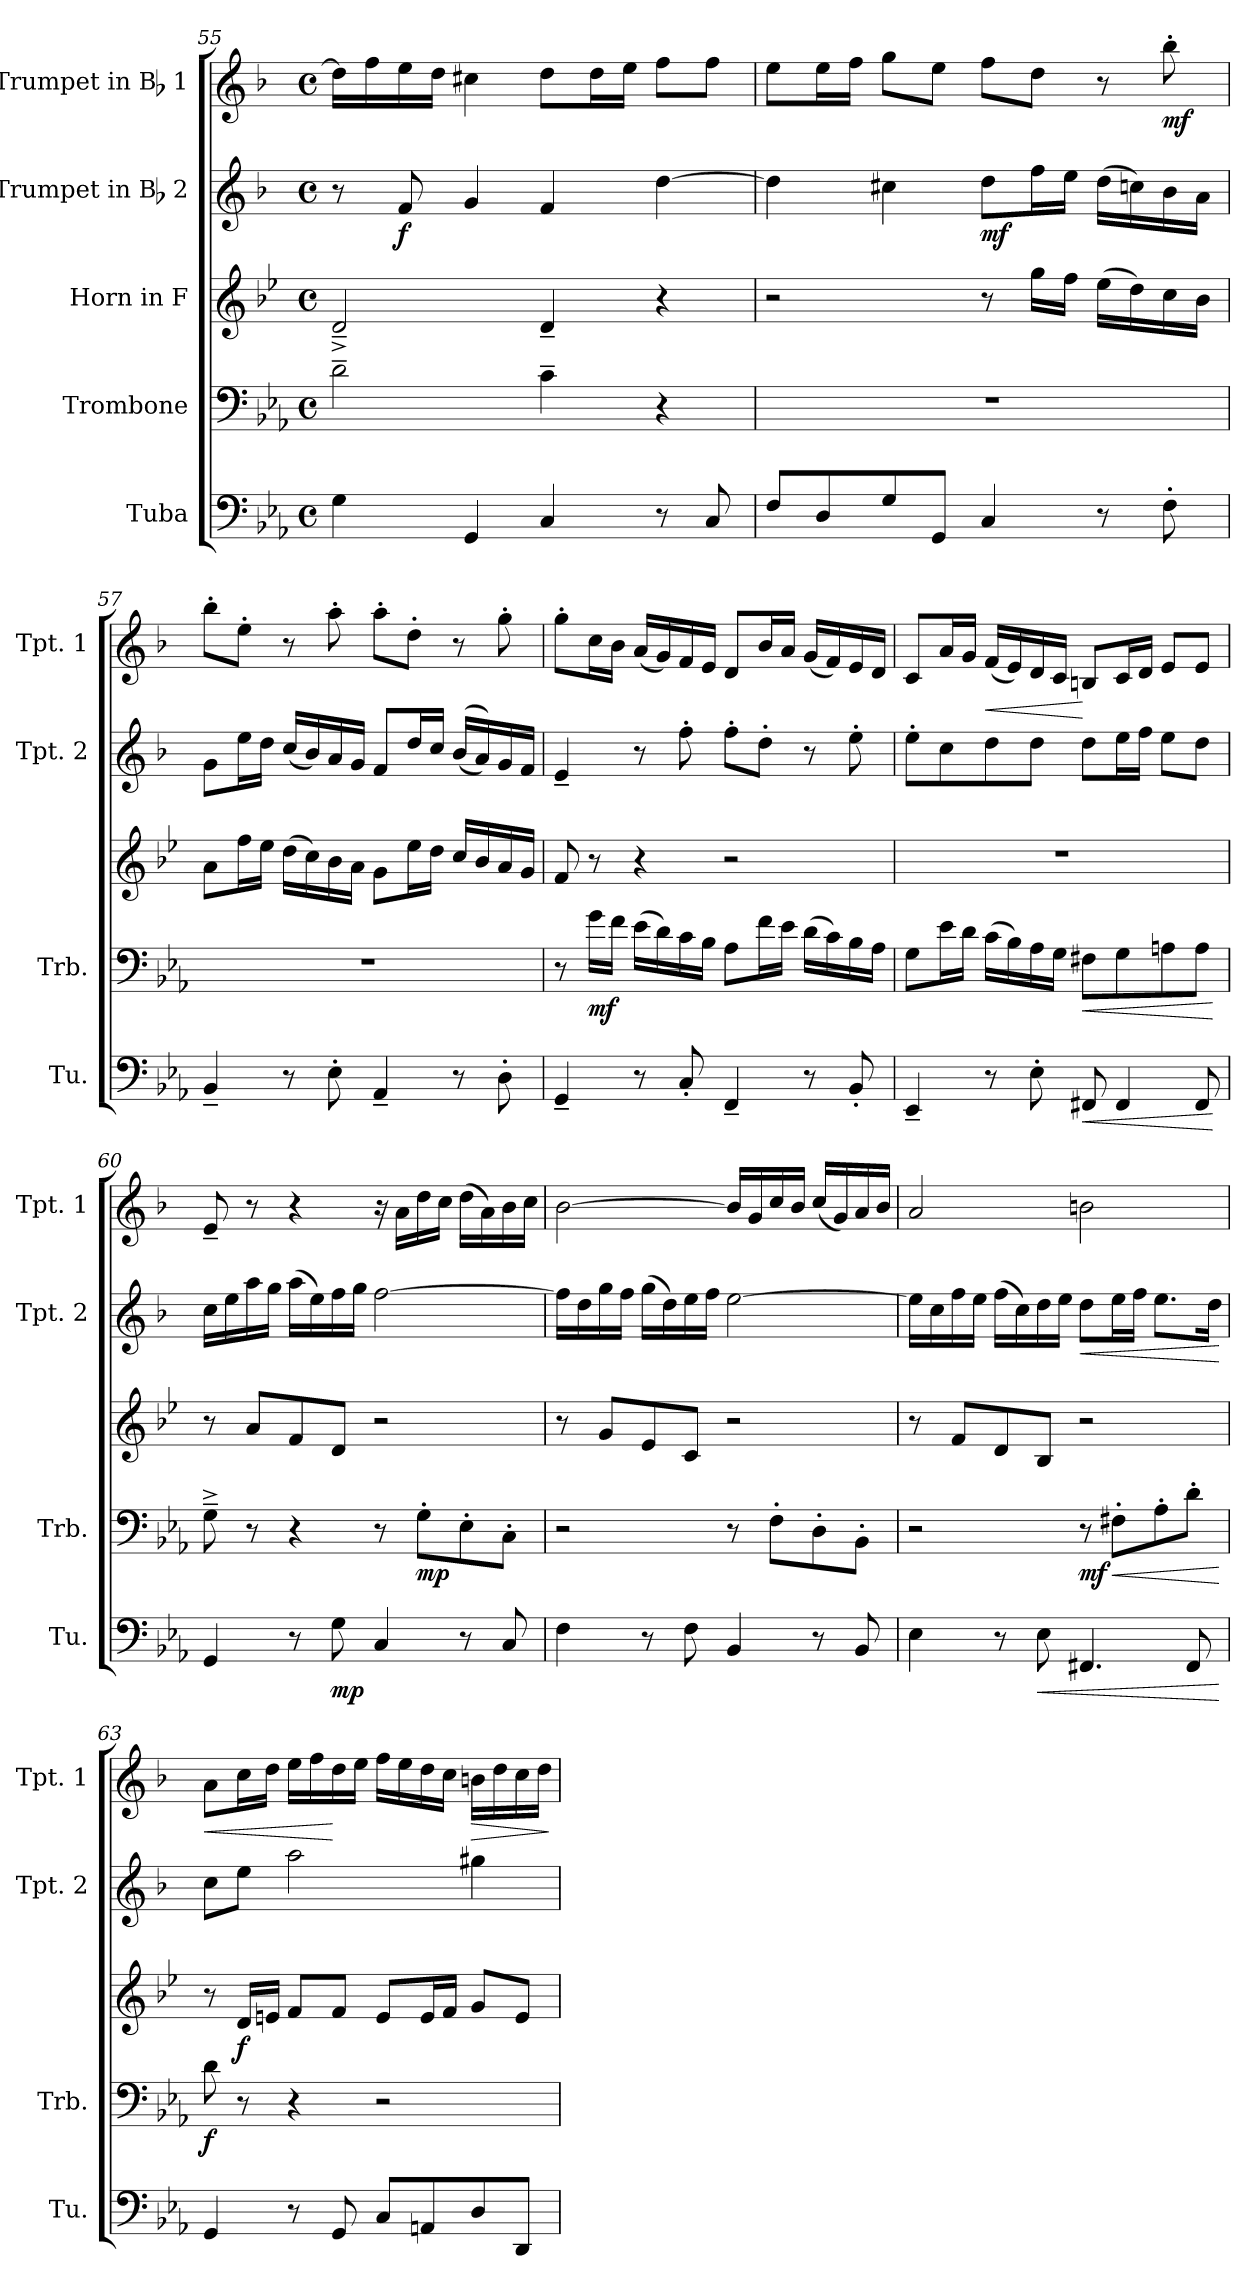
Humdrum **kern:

**kern	**dynam	**kern	**dynam	**kern	**dynam	**kern	**dynam	**kern	**dynam
*part5	*part5	*part4	*part4	*part3	*part3	*part2	*part2	*part1	*part1
*staff5	*staff5	*staff4	*staff4	*staff3	*staff3	*staff2	*staff2	*staff1	*staff1
*I"Tuba	*	*I"Trombone	*	*I"Horn in F	*	*I"Trumpet in Bb 2	*	*I"Trumpet in Bb 1	*
*I'Tu.	*	*I'Trb.	*	*	*	*I'Tpt. 2	*	*I'Tpt. 1	*
!!LO:LB:g=z
*clefF4	*	*clefF4	*	*clefG2	*	*clefG2	*	*clefG2	*
*	*	*	*	*ITrd4c7	*	*ITrd1c2	*	*ITrd1c2	*
*k[b-e-a-]	*	*k[b-e-a-]	*	*k[b-e-a-]	*	*k[b-e-a-]	*	*k[b-e-a-]	*
*M4/4	*	*M4/4	*	*M4/4	*	*M4/4	*	*M4/4	*
*met(c)	*	*met(c)	*	*met(c)	*	*met(c)	*	*met(c)	*
=55	=55	=55	=55	=55	=55	=55	=55	=55	=55
4G\	.	2d~\	.	2G~^/	.	8r	.	16cc\LL]	.
.	.	.	.	.	.	.	.	16ee-\	.
!	!	!	!	!	!	!	!LO:DY:b	!	!
.	.	.	.	.	.	8e-/	f	16dd\	.
.	.	.	.	.	.	.	.	16cc\JJ	.
4GG/	.	.	.	.	.	4f/	.	4bn\	.
4C/	.	4c~\	.	4G~/	.	4e-/	.	8cc\L	.
.	.	.	.	.	.	.	.	16cc\L	.
.	.	.	.	.	.	.	.	16dd\JJ	.
8r	.	4r	.	4r	.	[4cc\	.	8ee-\L	.
8C/	.	.	.	.	.	.	.	8ee-\J	.
=56	=56	=56	=56	=56	=56	=56	=56	=56	=56
8F/L	.	1r	.	2r	.	4cc\]	.	8dd\L	.
8D/	.	.	.	.	.	.	.	16dd\L	.
.	.	.	.	.	.	.	.	16ee-\JJ	.
8G/	.	.	.	.	.	4bn\	.	8ff\L	.
8GG/J	.	.	.	.	.	.	.	8dd\J	.
!	!	!	!	!	!	!	!LO:DY:b	!	!
4C/	.	.	.	8r	.	8cc\L	mf	8ee-\L	.
.	.	.	.	16cc\LL	.	16ee-\L	.	8cc\J	.
.	.	.	.	16b-\JJ	.	16dd\JJ	.	.	.
8r	.	.	.	(16a-\LL	.	(16cc\LL	.	8r	.
.	.	.	.	16g\)	.	16b-X\)	.	.	.
!	!	!	!	!	!	!	!	!	!LO:DY:b
8F'\	.	.	.	16f\	.	16a-\	.	8aa-'\	mf
.	.	.	.	16e-\JJ	.	16g\JJ	.	.	.
=57	=57	=57	=57	=57	=57	=57	=57	=57	=57
4BB-~/	.	1r	.	8d\L	.	8f\L	.	8aa-'\L	.
.	.	.	.	16b-\L	.	16dd\L	.	8dd'\J	.
.	.	.	.	16a-\JJ	.	16cc\JJ	.	.	.
8r	.	.	.	(16g\LL	.	(16b-/LL	.	8r	.
.	.	.	.	16f\)	.	16a-/)	.	.	.
8E-'\	.	.	.	16e-\	.	16g/	.	8gg'\	.
.	.	.	.	16d\JJ	.	16f/JJ	.	.	.
4AA-~/	.	.	.	8c\L	.	8e-/L	.	8gg'\L	.
.	.	.	.	16a-\L	.	16cc/L	.	8cc'\J	.
.	.	.	.	16g\JJ	.	16b-/JJ	.	.	.
8r	.	.	.	16f/LL	.	((16a-/LL	.	8r	.
.	.	.	.	16e-/	.	16g/))	.	.	.
8D'\	.	.	.	16d/	.	16f/	.	8ff'\	.
.	.	.	.	16c/JJ	.	16e-/JJ	.	.	.
!!LO:PB:g=z
=58	=58	=58	=58	=58	=58	=58	=58	=58	=58
4GG~/	.	8r	.	8B-/	.	4d~/	.	8ff'\L	.
!	!	!	!LO:DY:b	!	!	!	!	!	!
.	.	16g\LL	mf	8r	.	.	.	16b-\L	.
.	.	16f\JJ	.	.	.	.	.	16a-\JJ	.
8r	.	(16e-\LL	.	4r	.	8r	.	(16g/LL	.
.	.	16d\)	.	.	.	.	.	16f/)	.
8C'/	.	16c\	.	.	.	8ee-'\	.	16e-/	.
.	.	16B-\JJ	.	.	.	.	.	16d/JJ	.
4FF~/	.	8A-\L	.	2r	.	8ee-'\L	.	8c/L	.
.	.	16f\L	.	.	.	8cc'\J	.	16a-/L	.
.	.	16e-\JJ	.	.	.	.	.	16g/JJ	.
8r	.	(16d\LL	.	.	.	8r	.	(16f/LL	.
.	.	16c\)	.	.	.	.	.	16e-/)	.
8BB-'/	.	16B-\	.	.	.	8dd'\	.	16d/	.
.	.	16A-\JJ	.	.	.	.	.	16c/JJ	.
=59	=59	=59	=59	=59	=59	=59	=59	=59	=59
4EE-~/	.	8G\L	.	1r	.	8dd'\L	.	8B-/L	.
.	.	16e-\L	.	.	.	8b-\	.	16g/L	.
.	.	16d\JJ	.	.	.	.	.	16f/JJ	.
!	!	!	!	!	!	!	!	!	!LO:HP:b
8r	.	(16c\LL	.	.	.	8cc\	.	(16e-/LL	<
.	.	16B-\)	.	.	.	.	.	16d/)	.
8E-'\	.	16A-\	.	.	.	8cc\J	.	16c/	.
.	.	16G\JJ	.	.	.	.	.	16B-/JJ	.
!	!LO:HP:b	!	!LO:HP:b	!	!	!	!	!	!
8FF#X/	<	8F#X\L	<	.	.	8cc\L	.	8An/L	[
4FF#/	.	8G\	.	.	.	16dd\L	.	16B-/L	.
.	.	.	.	.	.	16ee-\JJ	.	16c/JJ	.
.	.	8An\	.	.	.	8dd\L	.	8d/L	.
8FF#/	.	8A\J	.	.	.	8cc\J	.	8d/J	.
.	[	.	[	.	.	.	.	.	.
!!LO:LB:g=z
=60	=60	=60	=60	=60	=60	=60	=60	=60	=60
4GG/	.	8G~^\	.	8r	.	16b-\LL	.	8d~/	.
.	.	.	.	.	.	16dd\	.	.	.
.	.	8r	.	8d/L	.	16gg\	.	8r	.
.	.	.	.	.	.	16ff\JJ	.	.	.
8r	.	4r	.	8B-/	.	(16gg\LL	.	4r	.
.	.	.	.	.	.	16dd\)	.	.	.
!	!LO:DY:b	!	!	!	!	!	!	!	!
8G\	mp	.	.	8G/J	.	16ee-\	.	.	.
.	.	.	.	.	.	16ff\JJ	.	.	.
4C/	.	8r	.	2r	.	[2ee-\	.	16r	.
.	.	.	.	.	.	.	.	16g\LL	.
!	!	!	!LO:DY:b	!	!	!	!	!	!
.	.	8G'\L	mp	.	.	.	.	16cc\	.
.	.	.	.	.	.	.	.	16b-\JJ	.
8r	.	8E-'\	.	.	.	.	.	(16cc\LL	.
.	.	.	.	.	.	.	.	16g\)	.
8C/	.	8C'\J	.	.	.	.	.	16a-\	.
.	.	.	.	.	.	.	.	16b-\JJ	.
=61	=61	=61	=61	=61	=61	=61	=61	=61	=61
4F\	.	2r	.	8r	.	16ee-\LL]	.	[2a-\	.
.	.	.	.	.	.	16cc\	.	.	.
.	.	.	.	8c/L	.	16ff\	.	.	.
.	.	.	.	.	.	16ee-\JJ	.	.	.
8r	.	.	.	8A-/	.	(16ff\LL	.	.	.
.	.	.	.	.	.	16cc\)	.	.	.
8F\	.	.	.	8F/J	.	16dd\	.	.	.
.	.	.	.	.	.	16ee-\JJ	.	.	.
4BB-/	.	8r	.	2r	.	[2dd\	.	16a-/LL]	.
.	.	.	.	.	.	.	.	16f/	.
.	.	8F'\L	.	.	.	.	.	16b-/	.
.	.	.	.	.	.	.	.	16a-/JJ	.
8r	.	8D'\	.	.	.	.	.	(16b-/LL	.
.	.	.	.	.	.	.	.	16f/)	.
8BB-/	.	8BB-'\J	.	.	.	.	.	16g/	.
.	.	.	.	.	.	.	.	16a-/JJ	.
!!LO:PB:g=z
=62	=62	=62	=62	=62	=62	=62	=62	=62	=62
4E-\	.	2r	.	8r	.	16dd\LL]	.	2g/	.
.	.	.	.	.	.	16b-\	.	.	.
.	.	.	.	8B-/L	.	16ee-\	.	.	.
.	.	.	.	.	.	16dd\JJ	.	.	.
8r	.	.	.	8G/	.	(16ee-\LL	.	.	.
.	.	.	.	.	.	16b-\)	.	.	.
!	!LO:HP:b	!	!	!	!	!	!	!	!
8E-\	<	.	.	8E-/J	.	16cc\	.	.	.
.	.	.	.	.	.	16dd\JJ	.	.	.
!	!	!	!LO:DY:b	!	!	!	!LO:HP:b	!	!
4.FF#X/	.	8r	mf	2r	.	8cc\L	<	2an\	.
!	!	!	!LO:HP:b	!	!	!	!	!	!
.	.	8F#X'\L	<	.	.	16dd\L	.	.	.
.	.	.	.	.	.	16ee-\JJ	.	.	.
.	.	8A-'\	.	.	.	8.dd\L	.	.	.
8FF#/	.	8d'\J	.	.	.	.	.	.	.
.	.	.	.	.	.	16cc\Jk	.	.	.
.	[	.	[	.	.	.	[	.	.
=63	=63	=63	=63	=63	=63	=63	=63	=63	=63
!	!	!	!LO:DY:b	!	!	!	!	!	!LO:HP:b
4GG/	.	8d\	f	8r	.	8b-\L	.	8g\L	<
!	!	!	!	!	!LO:DY:b	!	!	!	!
.	.	8r	.	16G/LL	f	8dd\J	.	16b-\L	.
.	.	.	.	16An/JJ	.	.	.	16cc\JJ	.
8r	.	4r	.	8B-/L	.	2gg\	.	16dd\LL	.
.	.	.	.	.	.	.	.	16ee-\	.
8GG/	.	.	.	8B-/J	.	.	.	16cc\	[
.	.	.	.	.	.	.	.	16dd\JJ	.
8C/L	.	2r	.	8A/L	.	.	.	16ee-\LL	.
.	.	.	.	.	.	.	.	16dd\	.
8AAn/	.	.	.	16A/L	.	.	.	16cc\	.
.	.	.	.	16B-/JJ	.	.	.	16b-\JJ	.
!	!	!	!	!	!	!	!	!	!LO:HP:b
8D/	.	.	.	8c/L	.	4ff#X\	.	16an\LL	>
.	.	.	.	.	.	.	.	16cc\	.
8DD/J	.	.	.	8A/J	.	.	.	16b-\	.
.	.	.	.	.	.	.	.	16cc\JJ	.
.	.	.	.	.	.	.	.	.	]
=	=	=	=	=	=	=	=	=	=
*-	*-	*-	*-	*-	*-	*-	*-	*-	*-
